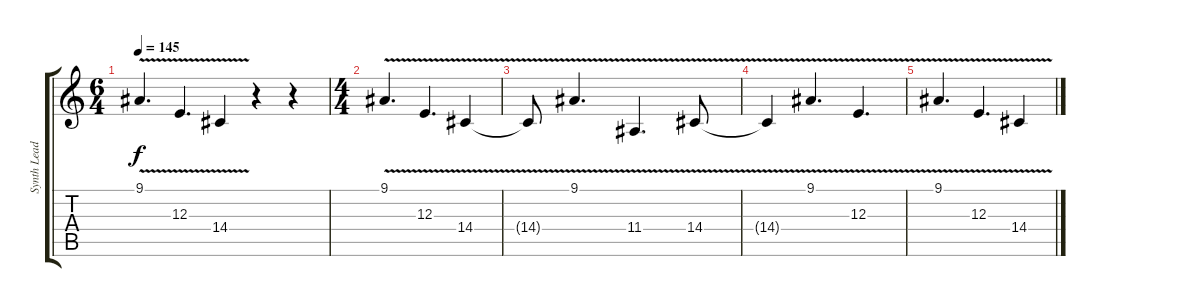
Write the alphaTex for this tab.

\track ("Synth Lead" "Synth Lead") {instrument lead1square}
\staff {score tabs}
\tuning (Db4 Ab3 E3 B2 Gb2 Db2) {hide}
\ts (6 4)
\tempo 145
\clef g2
\ks c
9.1{v}.4{d dy f} 12.3{v}.4{d} 14.4{v}.4 r.4 r.4 |
\ts (4 4)
9.1{v}.4{d} 12.3{v}.4{d} 14.4{v}.4 |
14.4{t}.8 9.1{v}.4{d} 11.4{v}.4{d} 14.4{v}.8 |
14.4{t}.4 9.1{v}.4{d} 12.3{v}.4{d} |
9.1{v}.4{d} 12.3{v}.4{d} 14.4{v}.4
